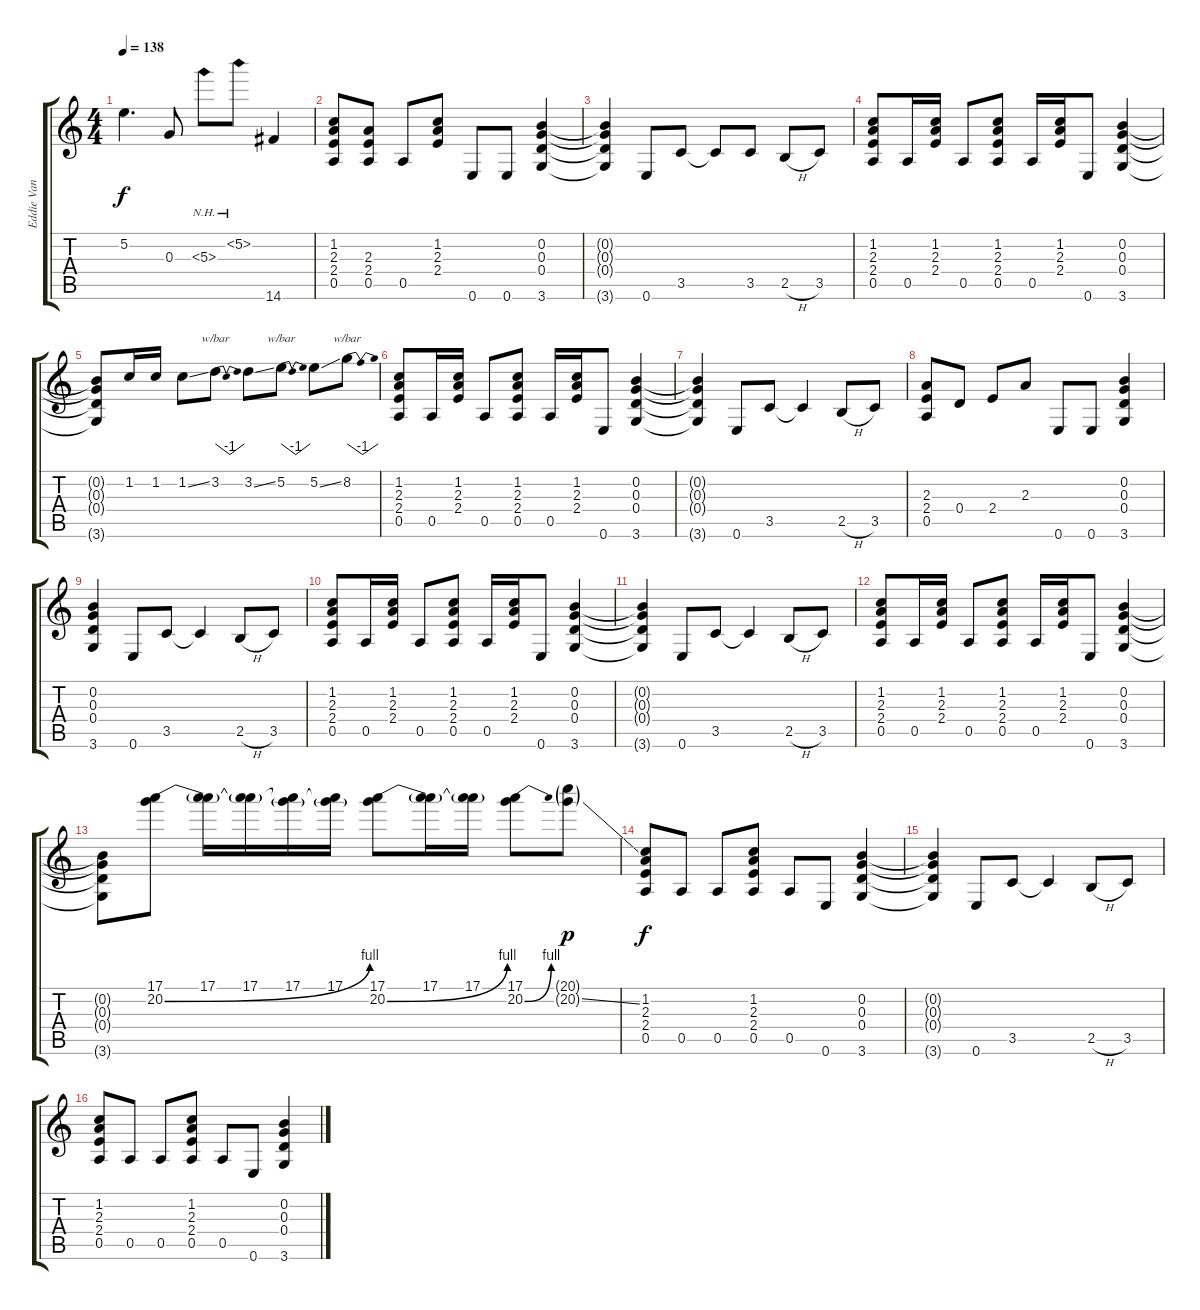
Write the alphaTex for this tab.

\track ("Eddie Van Halen " "Eddie Van ") {solo instrument overdrivenguitar}
\staff {score tabs}
\tuning (E4 B3 G3 D3 A2 E2) {hide}
\ts (4 4)
\tempo 138
\clef g2
\ks c
5.2{t}.4{d dy f} 0.3.8 5.3{nh}.8 5.2{nh}.8 14.6.4 |
(1.2 2.3 2.4 0.5).8 (2.3 2.4 0.5).8 0.5.8 (1.2 2.3 2.4).8 0.6.8 0.6.8 (0.2 0.3 0.4 3.6).4 |
(0.2{t} 0.3{t} 0.4{t} 3.6{t}).4 0.6.8 3.5.8 3.5{t}.8 3.5.8 2.5{h}.8 3.5.8 |
(1.2 2.3 2.4 0.5).8 0.5.16 (1.2 2.3 2.4).16 0.5.8 (1.2 2.3 2.4 0.5).8 0.5.16 (1.2 2.3 2.4).16 0.6.8 (0.2 0.3 0.4 3.6).4 |
(0.2{t} 0.3{t} 0.4{t} 3.6{t}).8 1.2.16 1.2.16 1.2{ss}.8 3.2.8{tbe (dip default 0 0 30 -4 60 0)} 3.2{ss}.8 5.2.8{tbe (dip default 0 0 30 -4 60 0)} 5.2{ss}.8 8.2.8{tbe (dip default 0 0 30 -4 60 0)} |
(1.2 2.3 2.4 0.5).8 0.5.16 (1.2 2.3 2.4).16 0.5.8 (1.2 2.3 2.4 0.5).8 0.5.16 (1.2 2.3 2.4).16 0.6.8 (0.2 0.3 0.4 3.6).4 |
(0.2{t} 0.3{t} 0.4{t} 3.6{t}).4 0.6.8 3.5.8 3.5{t}.4 2.5{h}.8 3.5.8 |
(2.3 2.4 0.5).8 0.4.8 2.4.8 2.3.8 0.6.8 0.6.8 (0.2 0.3 0.4 3.6).4 |
(0.2 0.3 0.4 3.6).4 0.6.8 3.5.8 3.5{t}.4 2.5{h}.8 3.5.8 |
(1.2 2.3 2.4 0.5).8 0.5.16 (1.2 2.3 2.4).16 0.5.8 (1.2 2.3 2.4 0.5).8 0.5.16 (1.2 2.3 2.4).16 0.6.8 (0.2 0.3 0.4 3.6).4 |
(0.2{t} 0.3{t} 0.4{t} 3.6{t}).4 0.6.8 3.5.8 3.5{t}.4 2.5{h}.8 3.5.8 |
(1.2 2.3 2.4 0.5).8 0.5.16 (1.2 2.3 2.4).16 0.5.8 (1.2 2.3 2.4 0.5).8 0.5.16 (1.2 2.3 2.4).16 0.6.8 (0.2 0.3 0.4 3.6).4 |
(0.2{t} 0.3{t} 0.4{t} 3.6{t}).8 (17.1 20.2{be (bend 0 0 60 4)}).8 (17.1 20.2{t}).16 (17.1 20.2{t}).16 (17.1 20.2{t}).16 (17.1 20.2{t}).16 (17.1 20.2{be (bend 0 0 60 4)}).8 (17.1 20.2{t}).16 (17.1 20.2{t}).16 (17.1 20.2{be (bend 0 0 60 4)}).8 (20.1{g} 20.2{ss g}).8{dy p} |
(1.2 2.3 2.4 0.5).8{dy f} 0.5.8 0.5.8 (1.2 2.3 2.4 0.5).8 0.5.8 0.6.8 (0.2 0.3 0.4 3.6).4 |
(0.2{t} 0.3{t} 0.4{t} 3.6{t}).4 0.6.8 3.5.8 3.5{t}.4 2.5{h}.8 3.5.8 |
(1.2 2.3 2.4 0.5).8 0.5.8 0.5.8 (1.2 2.3 2.4 0.5).8 0.5.8 0.6.8 (0.2 0.3 0.4 3.6).4
